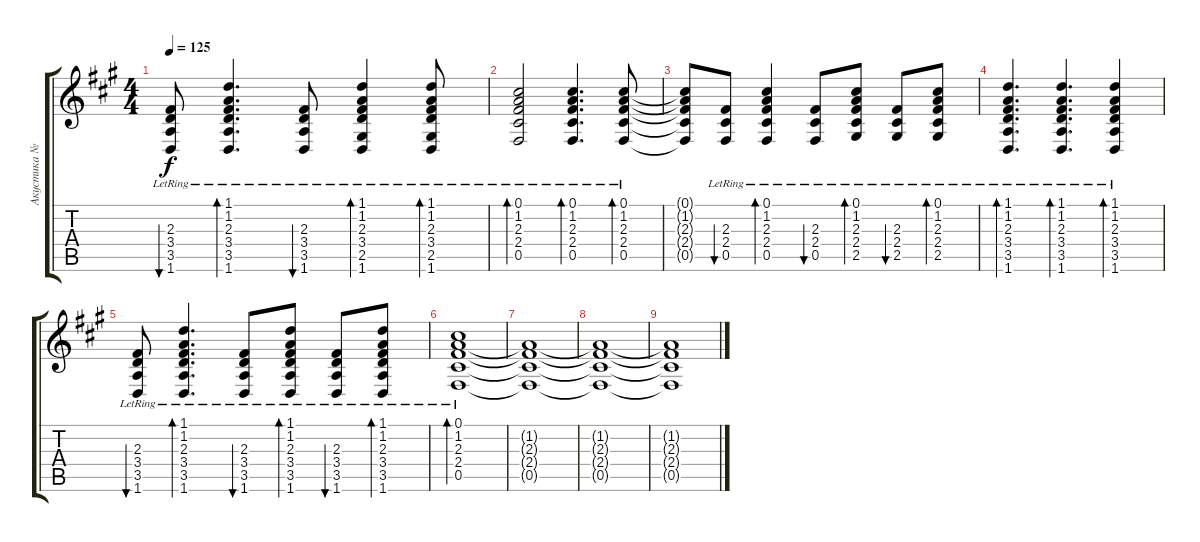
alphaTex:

\track ("Акустика №1" "Акустика №") {instrument acousticguitarsteel}
\staff {score tabs}
\tuning (Db4 Ab3 E3 B2 Gb2 Db2) {hide}
\ts (4 4)
\tempo 125
\clef g2
\ks f#minor
(2.3{lr} 3.4{lr} 3.5{lr} 1.6{lr}).8{bu 30 dy f} (1.1{lr} 1.2{lr} 2.3{lr} 3.4{lr} 3.5{lr} 1.6{lr}).4{d bd 30} (2.3{lr} 3.4{lr} 3.5{lr} 1.6{lr}).8{bu 30} (1.1{lr} 1.2{lr} 2.3{lr} 3.4{lr} 2.5{lr} 1.6{lr}).4{bd 30} (1.1{lr} 1.2{lr} 2.3{lr} 3.4{lr} 2.5{lr} 1.6{lr}).8{bd 30} |
(0.1{lr} 1.2{lr} 2.3{lr} 2.4{lr} 0.5{lr}).2{bd 30} (0.1{lr} 1.2{lr} 2.3{lr} 2.4{lr} 0.5{lr}).4{d bd 30} (0.1{lr} 1.2{lr} 2.3{lr} 2.4{lr} 0.5{lr}).8{bd 30} |
(0.1{t} 1.2{t} 2.3{t} 2.4{t} 0.5{t}).8 (2.3{lr} 2.4{lr} 0.5{lr}).8{bu 30} (0.1{lr} 1.2{lr} 2.3{lr} 2.4{lr} 0.5{lr}).4{bd 30} (2.3{lr} 2.4{lr} 0.5{lr}).8{bu 30} (0.1{lr} 1.2{lr} 2.3{lr} 2.4{lr} 2.5{lr}).8{bd 30} (2.3{lr} 2.4{lr} 2.5{lr}).8{bu 30} (0.1{lr} 1.2{lr} 2.3{lr} 2.4{lr} 2.5{lr}).8{bd 30} |
(1.1{lr} 1.2{lr} 2.3{lr} 3.4{lr} 3.5{lr} 1.6{lr}).4{d bd 30} (1.1{lr} 1.2{lr} 2.3{lr} 3.4{lr} 3.5{lr} 1.6{lr}).4{d bd 30} (1.1{lr} 1.2{lr} 2.3{lr} 3.4{lr} 3.5{lr} 1.6{lr}).4{bd 30} |
(2.3{lr} 3.4{lr} 3.5{lr} 1.6{lr}).8{bu 30} (1.1{lr} 1.2{lr} 2.3{lr} 3.4{lr} 3.5{lr} 1.6{lr}).4{d bd 30} (2.3{lr} 3.4{lr} 3.5{lr} 1.6{lr}).8{bu 30} (1.1{lr} 1.2{lr} 2.3{lr} 3.4{lr} 3.5{lr} 1.6{lr}).8{bd 30} (2.3{lr} 3.4{lr} 3.5{lr} 1.6{lr}).8{bu 30} (1.1{lr} 1.2{lr} 2.3{lr} 3.4{lr} 3.5{lr} 1.6{lr}).8{bd 30} |
(0.1{lr} 1.2{lr} 2.3{lr} 2.4{lr} 0.5{lr}).1{bd 60} |
(1.2{t} 2.3{t} 2.4{t} 0.5{t}).1 |
(1.2{t} 2.3{t} 2.4{t} 0.5{t}).1 |
(1.2{t} 2.3{t} 2.4{t} 0.5{t}).1
